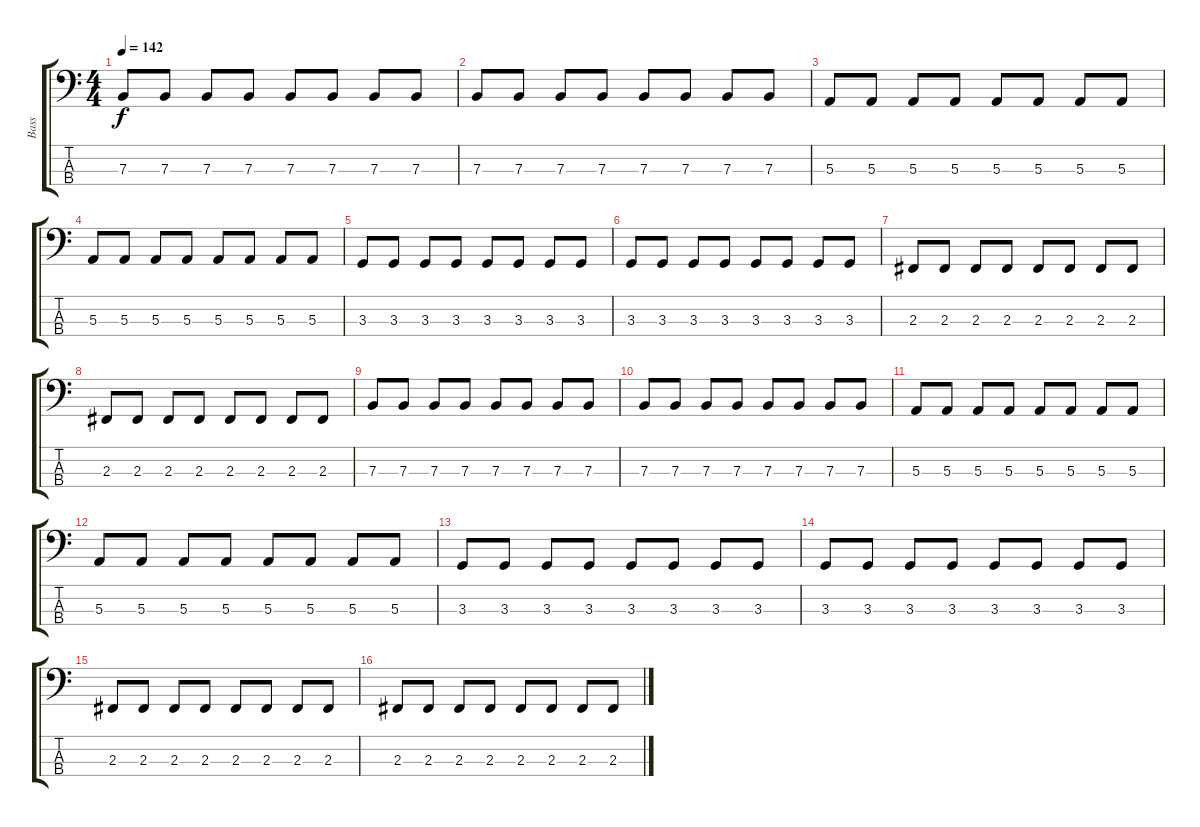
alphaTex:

\track ("Bass" "Bass") {instrument electricbasspick}
\staff {score tabs}
\tuning (D2 A1 E1 B0) {hide}
\ts (4 4)
\tempo 142
\clef f4
\ks c
7.3.8{dy f} 7.3.8 7.3.8 7.3.8 7.3.8 7.3.8 7.3.8 7.3.8 |
7.3.8 7.3.8 7.3.8 7.3.8 7.3.8 7.3.8 7.3.8 7.3.8 |
5.3.8 5.3.8 5.3.8 5.3.8 5.3.8 5.3.8 5.3.8 5.3.8 |
5.3.8 5.3.8 5.3.8 5.3.8 5.3.8 5.3.8 5.3.8 5.3.8 |
3.3.8 3.3.8 3.3.8 3.3.8 3.3.8 3.3.8 3.3.8 3.3.8 |
3.3.8 3.3.8 3.3.8 3.3.8 3.3.8 3.3.8 3.3.8 3.3.8 |
2.3.8 2.3.8 2.3.8 2.3.8 2.3.8 2.3.8 2.3.8 2.3.8 |
2.3.8 2.3.8 2.3.8 2.3.8 2.3.8 2.3.8 2.3.8 2.3.8 |
7.3.8 7.3.8 7.3.8 7.3.8 7.3.8 7.3.8 7.3.8 7.3.8 |
7.3.8 7.3.8 7.3.8 7.3.8 7.3.8 7.3.8 7.3.8 7.3.8 |
5.3.8 5.3.8 5.3.8 5.3.8 5.3.8 5.3.8 5.3.8 5.3.8 |
5.3.8 5.3.8 5.3.8 5.3.8 5.3.8 5.3.8 5.3.8 5.3.8 |
3.3.8 3.3.8 3.3.8 3.3.8 3.3.8 3.3.8 3.3.8 3.3.8 |
3.3.8 3.3.8 3.3.8 3.3.8 3.3.8 3.3.8 3.3.8 3.3.8 |
2.3.8 2.3.8 2.3.8 2.3.8 2.3.8 2.3.8 2.3.8 2.3.8 |
2.3.8 2.3.8 2.3.8 2.3.8 2.3.8 2.3.8 2.3.8 2.3.8
